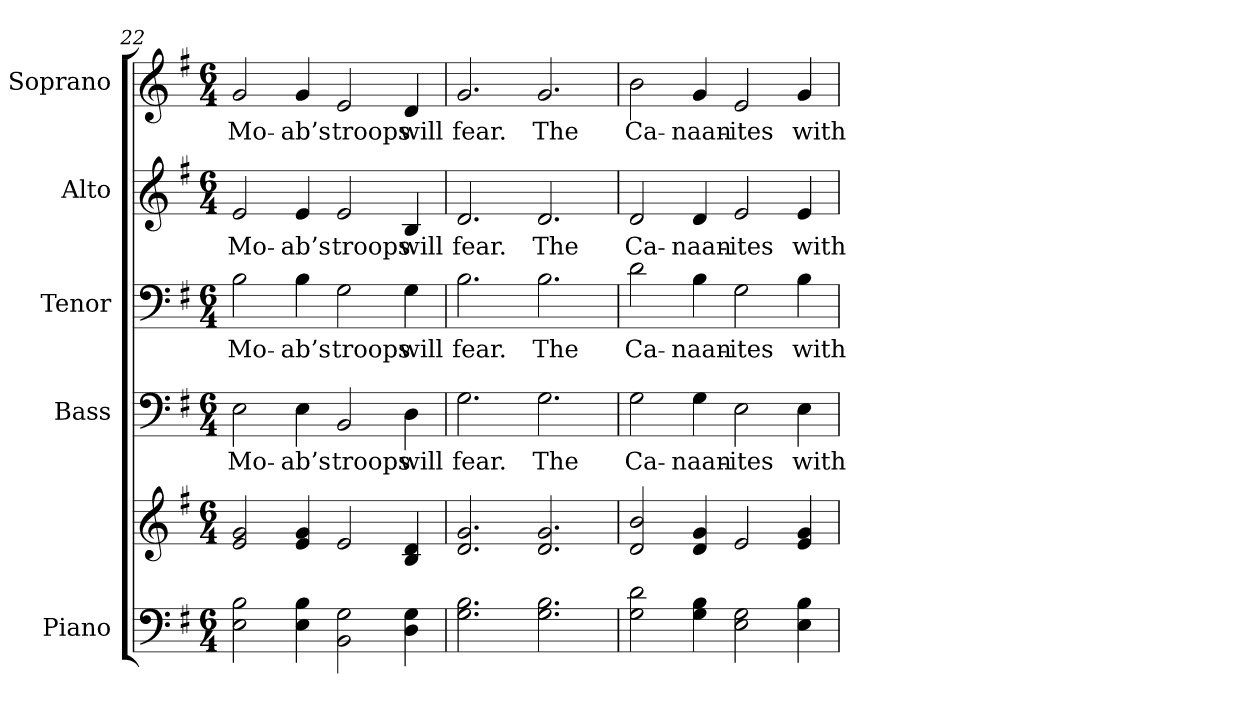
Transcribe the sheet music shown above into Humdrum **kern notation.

**kern	**kern	**kern	**text	**kern	**text	**kern	**text	**kern	**text
*part5	*part5	*part4	*part4	*part3	*part3	*part2	*part2	*part1	*part1
*staff6	*staff5	*staff4	*staff4	*staff3	*staff3	*staff2	*staff2	*staff1	*staff1
*I"Piano	*	*I"Bass	*	*I"Tenor	*	*I"Alto	*	*I"Soprano	*
*I'Pno.	*	*I'B.	*	*I'T.	*	*I'A.	*	*I'S.	*
!!LO:PB:g=z
*clefF4	*clefG2	*clefF4	*	*clefF4	*	*clefG2	*	*clefG2	*
*k[f#]	*k[f#]	*k[f#]	*	*k[f#]	*	*k[f#]	*	*k[f#]	*
*G:	*G:	*G:	*	*G:	*	*G:	*	*G:	*
*M6/4	*M6/4	*M6/4	*	*M6/4	*	*M6/4	*	*M6/4	*
=22	=22	=22	=22	=22	=22	=22	=22	=22	=22
!	!	!	!LO:LY:b:color=#000000	!	!	!	!	!	!
!	!	!	!	!	!LO:LY:b:color=#000000	!	!	!	!
!	!	!	!	!	!	!	!LO:LY:b:color=#000000	!	!
!	!	!	!	!	!	!	!	!	!LO:LY:b:color=#000000
2Ei\ 2Bi	2ei/ 2gi	2Ei\	Mo-	2Bi\	Mo-	2ei/	Mo-	2gi/	Mo-
!	!	!	!LO:LY:b:color=#000000	!	!	!	!	!	!
!	!	!	!	!	!LO:LY:b:color=#000000	!	!	!	!
!	!	!	!	!	!	!	!LO:LY:b:color=#000000	!	!
!	!	!	!	!	!	!	!	!	!LO:LY:b:color=#000000
4Ei\ 4Bi	4ei/ 4gi	4Ei\	-ab’s	4Bi\	-ab’s	4ei/	-ab’s	4gi/	-ab’s
!	!	!	!LO:LY:b:color=#000000	!	!	!	!	!	!
!	!	!	!	!	!LO:LY:b:color=#000000	!	!	!	!
!	!	!	!	!	!	!	!LO:LY:b:color=#000000	!	!
!	!	!	!	!	!	!	!	!	!LO:LY:b:color=#000000
2BBi\ 2Gi	2ei/	2BBi/	troops	2Gi\	troops	2ei/	troops	2ei/	troops
!	!	!	!LO:LY:b:color=#000000	!	!	!	!	!	!
!	!	!	!	!	!LO:LY:b:color=#000000	!	!	!	!
!	!	!	!	!	!	!	!LO:LY:b:color=#000000	!	!
!	!	!	!	!	!	!	!	!	!LO:LY:b:color=#000000
4Di\ 4Gi	4Bi/ 4di	4Di\	will	4Gi\	will	4Bi/	will	4di/	will
=23	=23	=23	=23	=23	=23	=23	=23	=23	=23
!	!	!	!LO:LY:b:color=#000000	!	!	!	!	!	!
!	!	!	!	!	!LO:LY:b:color=#000000	!	!	!	!
!	!	!	!	!	!	!	!LO:LY:b:color=#000000	!	!
!	!	!	!	!	!	!	!	!	!LO:LY:b:color=#000000
2.Gi\ 2.Bi	2.di/ 2.gi	2.Gi\	fear.	2.Bi\	fear.	2.di/	fear.	2.gi/	fear.
!	!	!	!LO:LY:b:color=#000000	!	!	!	!	!	!
!	!	!	!	!	!LO:LY:b:color=#000000	!	!	!	!
!	!	!	!	!	!	!	!LO:LY:b:color=#000000	!	!
!	!	!	!	!	!	!	!	!	!LO:LY:b:color=#000000
2.Gi\ 2.Bi	2.di/ 2.gi	2.Gi\	The	2.Bi\	The	2.di/	The	2.gi/	The
=24	=24	=24	=24	=24	=24	=24	=24	=24	=24
!	!	!	!LO:LY:b:color=#000000	!	!	!	!	!	!
!	!	!	!	!	!LO:LY:b:color=#000000	!	!	!	!
!	!	!	!	!	!	!	!LO:LY:b:color=#000000	!	!
!	!	!	!	!	!	!	!	!	!LO:LY:b:color=#000000
2Gi\ 2di	2di/ 2bi	2Gi\	Ca-	2di\	Ca-	2di/	Ca-	2bi\	Ca-
!	!	!	!LO:LY:b:color=#000000	!	!	!	!	!	!
!	!	!	!	!	!LO:LY:b:color=#000000	!	!	!	!
!	!	!	!	!	!	!	!LO:LY:b:color=#000000	!	!
!	!	!	!	!	!	!	!	!	!LO:LY:b:color=#000000
4Gi\ 4Bi	4di/ 4gi	4Gi\	-naan-	4Bi\	-naan-	4di/	-naan-	4gi/	-naan-
!	!	!	!LO:LY:b:color=#000000	!	!	!	!	!	!
!	!	!	!	!	!LO:LY:b:color=#000000	!	!	!	!
!	!	!	!	!	!	!	!LO:LY:b:color=#000000	!	!
!	!	!	!	!	!	!	!	!	!LO:LY:b:color=#000000
2Ei\ 2Gi	2ei/	2Ei\	-ites	2Gi\	-ites	2ei/	-ites	2ei/	-ites
!	!	!	!LO:LY:b:color=#000000	!	!	!	!	!	!
!	!	!	!	!	!LO:LY:b:color=#000000	!	!	!	!
!	!	!	!	!	!	!	!LO:LY:b:color=#000000	!	!
!	!	!	!	!	!	!	!	!	!LO:LY:b:color=#000000
4Ei\ 4Bi	4ei/ 4gi	4Ei\	with	4Bi\	with	4ei/	with	4gi/	with
=	=	=	=	=	=	=	=	=	=
*-	*-	*-	*-	*-	*-	*-	*-	*-	*-
